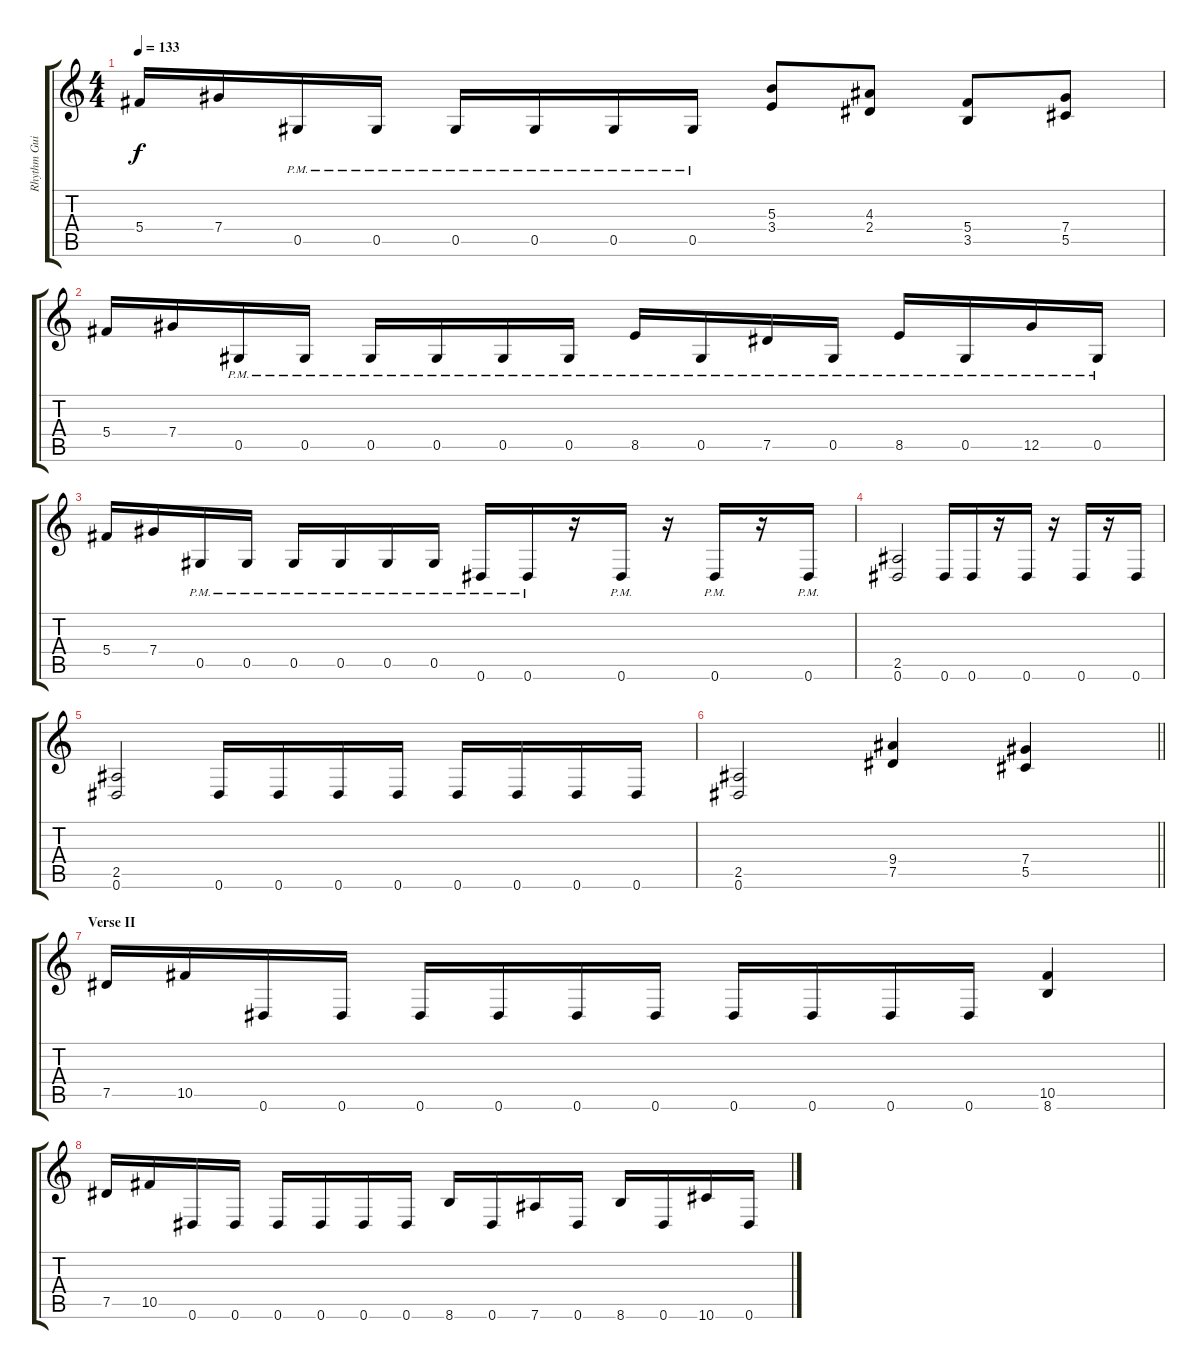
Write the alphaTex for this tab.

\track ("Rhythm Guitar Right" "Rhythm Gui") {instrument distortionguitar}
\staff {score tabs}
\tuning (Eb4 Bb3 Gb3 Db3 Ab2 Eb2) {hide}
\ts (4 4)
\tempo 133
\clef g2
\ks c
5.4.16{dy f} 7.4.16 0.5{pm}.16 0.5{pm}.16 0.5{pm}.16 0.5{pm}.16 0.5{pm}.16 0.5{pm}.16 (5.3 3.4).8 (4.3 2.4).8 (5.4 3.5).8 (7.4 5.5).8 |
5.4.16 7.4.16 0.5{pm}.16 0.5{pm}.16 0.5{pm}.16 0.5{pm}.16 0.5{pm}.16 0.5{pm}.16 8.5{pm}.16 0.5{pm}.16 7.5{pm}.16 0.5{pm}.16 8.5{pm}.16 0.5{pm}.16 12.5{pm}.16 0.5{pm}.16 |
5.4.16 7.4.16 0.5{pm}.16 0.5{pm}.16 0.5{pm}.16 0.5{pm}.16 0.5{pm}.16 0.5{pm}.16 0.6{pm}.16 0.6{pm}.16 r.16 0.6{pm}.16 r.16 0.6{pm}.16 r.16 0.6{pm}.16 |
(2.5 0.6).2 0.6.16 0.6.16 r.16 0.6.16 r.16 0.6.16 r.16 0.6.16 |
(2.5 0.6).2 0.6.16 0.6.16 0.6.16 0.6.16 0.6.16 0.6.16 0.6.16 0.6.16 |
\barLineRight lightlight
(2.5 0.6).2 (9.4 7.5).4 (7.4 5.5).4 |
\section ("" "Verse II")
7.5.16 10.5.16 0.6.16 0.6.16 0.6.16 0.6.16 0.6.16 0.6.16 0.6.16 0.6.16 0.6.16 0.6.16 (10.5 8.6).4 |
7.5.16 10.5.16 0.6.16 0.6.16 0.6.16 0.6.16 0.6.16 0.6.16 8.6.16 0.6.16 7.6.16 0.6.16 8.6.16 0.6.16 10.6.16 0.6.16
